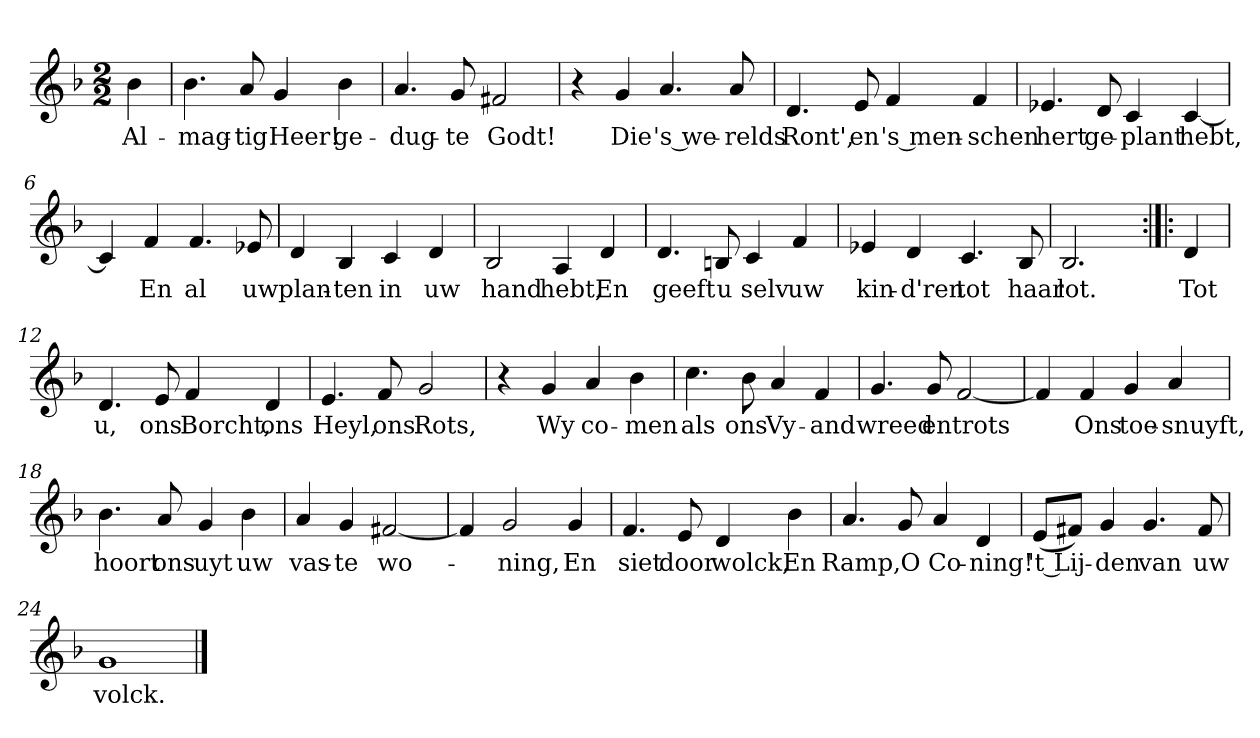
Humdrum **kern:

**kern	**text
*part1	*part1
*staff1	*staff1
*clefG2	*
*k[b-]	*
*G:dor	*
*M2/2	*
*MM120	*
=	=
4b-	Al-
=1	=1
4.b-	-mag-
8a	-tig
4g	Heer!
4b-	ge-
=2	=2
4.a	-dug-
8g	-te
2f#X	Godt!
=3	=3
4r	.
4g	Die
4.a	's we-
8a	-relds
=4	=4
4.d	Ront',
8e	en
4f	's men-
4f	-schen
=5	=5
4.e-X	hert
8d	ge-
4c	-plant
[4c	hebt,
=6	=6
4c]	.
4f	En
4.f	al
8e-X	uw
=7	=7
4d	plan-
4B-	-ten
4c	in
4d	uw
=8	=8
2B-	hand
4A	hebt,
4d	En
=9	=9
4.d	geeft
8Bn	u
4c	selv
4f	uw
=10	=10
4e-X	kin-
4d	-d'ren
4.c	tot
8B-	haar
=11	=11
2.B-	lot.
=:|!|:	=:|!|:
4d	Tot
=12	=12
4.d	u,
8e	ons
4f	Borcht,
4d	ons
=13	=13
4.e	Heyl,
8f	ons
2g	Rots,
=14	=14
4r	.
4g	Wy
4a	co-
4b-	-men
=15	=15
4.cc	als
8b-	ons
4a	Vy-
4f	-and
=16	=16
4.g	wreed
8g	en
[2f	trots
=17	=17
4f]	.
4f	Ons
4g	toe-
4a	-snuyft,
=18	=18
4.b-	hoort
8a	ons
4g	uyt
4b-	uw
=19	=19
4a	vas-
4g	-te
[2f#X	wo-
=20	=20
4f#]	.
2g	-ning,
4g	En
=21	=21
4.f	siet
8e	door
4d	wolck,
4b-	En
=22	=22
4.a	Ramp,
8g	O
4a	Co-
4d	-ning!
=23	=23
(8e/L	't Lij-
8f#X/J)	.
4g	-den
4.g	van
8f#	uw
=24	=24
1g	volck.
==	==
*-	*-
